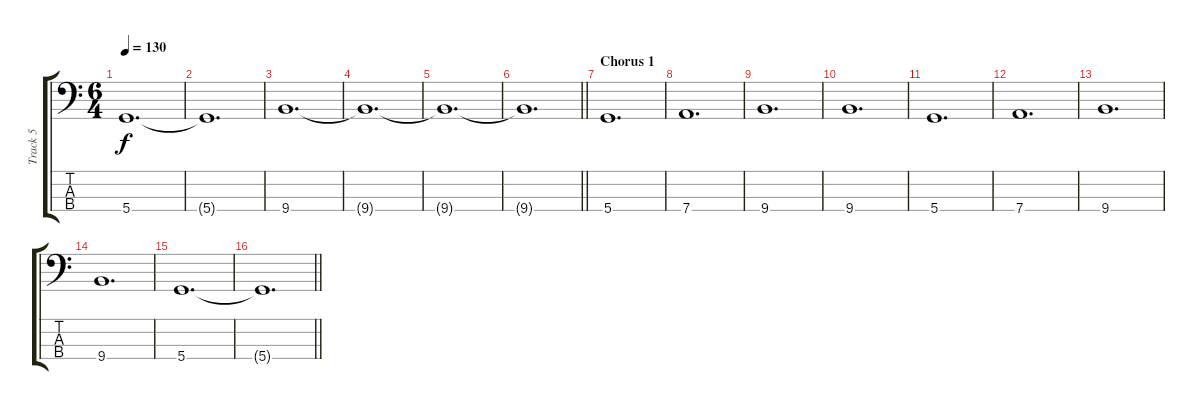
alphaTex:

\track ("Track 5" "Track 5") {instrument electricbassfinger}
\staff {score tabs}
\tuning (G2 D2 A1 D1) {hide}
\ts (6 4)
\tempo 130
\clef f4
\ks c
5.4.1{d dy f} |
5.4{t}.1{d} |
9.4.1{d} |
9.4{t}.1{d} |
9.4{t}.1{d} |
\barLineRight lightlight
9.4{t}.1{d} |
\section ("" "Chorus 1")
5.4.1{d volume 9} |
7.4.1{d} |
9.4.1{d} |
9.4.1{d} |
5.4.1{d} |
7.4.1{d} |
9.4.1{d} |
9.4.1{d} |
5.4.1{d} |
\barLineRight lightlight
5.4{t}.1{d}
